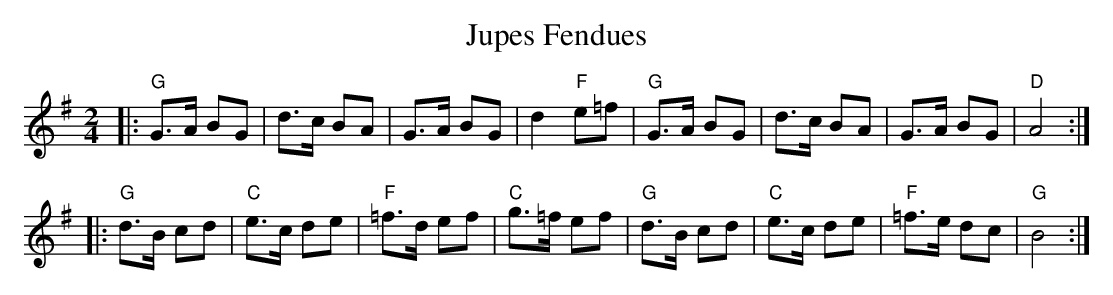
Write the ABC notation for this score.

X:1
T:Jupes Fendues
E:12
L:1/8
M:2/4
K:G major
|:"G"G>A BG|d>c BA|G>A BG|d2 "F"e=f|\
"G"G>A BG|d>c BA|G>A BG|"D"A4:|*
|:"G"d>B cd|"C"e>c de|"F"=f>d ef|"C"g>=f ef|\
"G"d>B cd|"C"e>c de|"F"=f>e dc|"G"B4:|**
